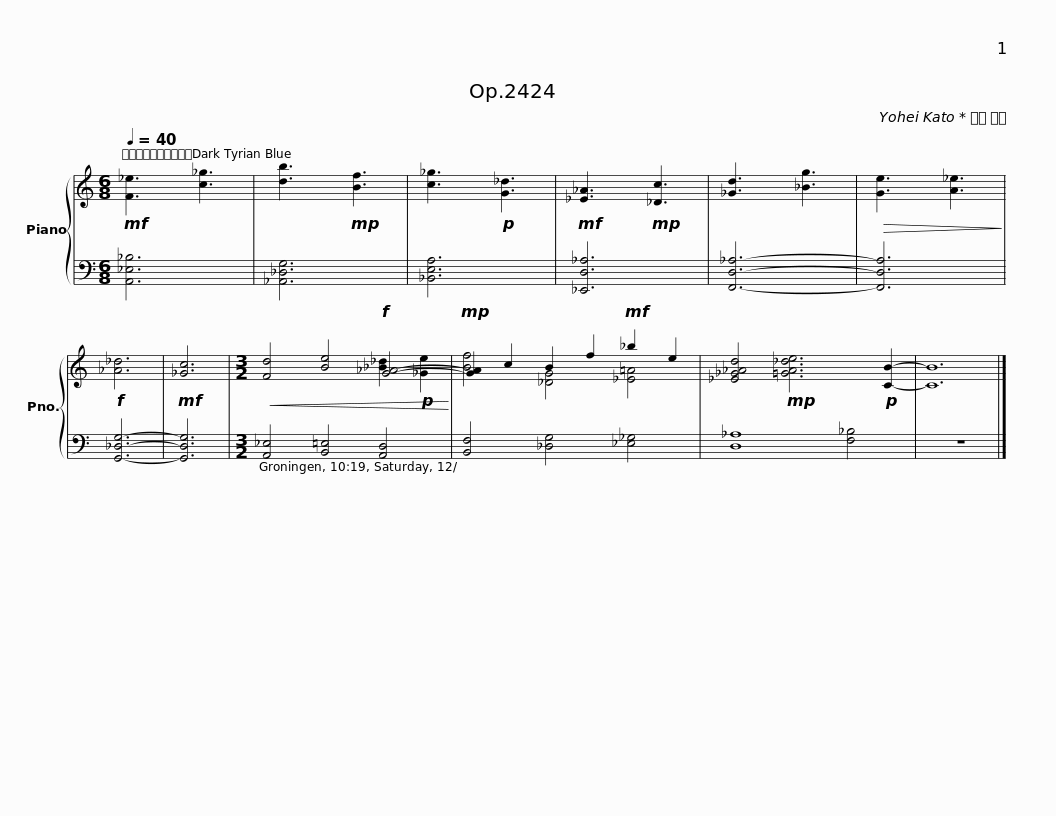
X:1
%%score { ( 1 3 ) | 2 }
L:1/8
Q:1/4=40
M:6/8
I:linebreak $
K:C
V:1 treble
V:3 treble
V:2 bass
V:1
!mf! [F_e]3 [c_g]3 | [db]3!mp! [Bf]3 | [c_g]3!p! [G_d]3 |!mf! [_E_A]3!mp! [_Dc]3 | [_Gd]3 [_Bg]3 | %5
!>(! [Ge]3 [A_e]3!>)! |!f! [_A_d]6 |!mf! [_Gc]6 |$[M:3/2]!<(! [Fd]4 [Be]4!f! [G_A]4-!<)! |!mp! [GA]2 c2 B2 f2!mf! _b2 e2 | %10
 [_E_G_Ad]4!mp! [=GA_de]6!p! [CB]2- | [CB]12 |] %12
V:2
 [A,,_E,_B,]6 | [_A,,_D,G,]6 | [_B,,E,A,]6 | [_E,,D,_A,]6 | [F,,D,_A,]6- | %5
 [F,,D,A,]6 | [G,,_D,G,]6- | [G,,D,G,]6 |$[M:3/2] [A,,_E,]4 [B,,=E,]4 [A,,D,]4 | [B,,F,]4 [_D,G,]4 [_E,_G,]4 | %10
 [D,_A,]8 [F,_B,]4 | z12 |] %12
V:3
 x6 | x6 | x6 | x6 | x6 | %5
 x6 | x6 | x6 |$[M:3/2] x8 [_B_d]2!p! [_Ge]2 | [Bf]4 [_DG]4 [_E=A]4 | %10
 x12 | x12 |] %12
